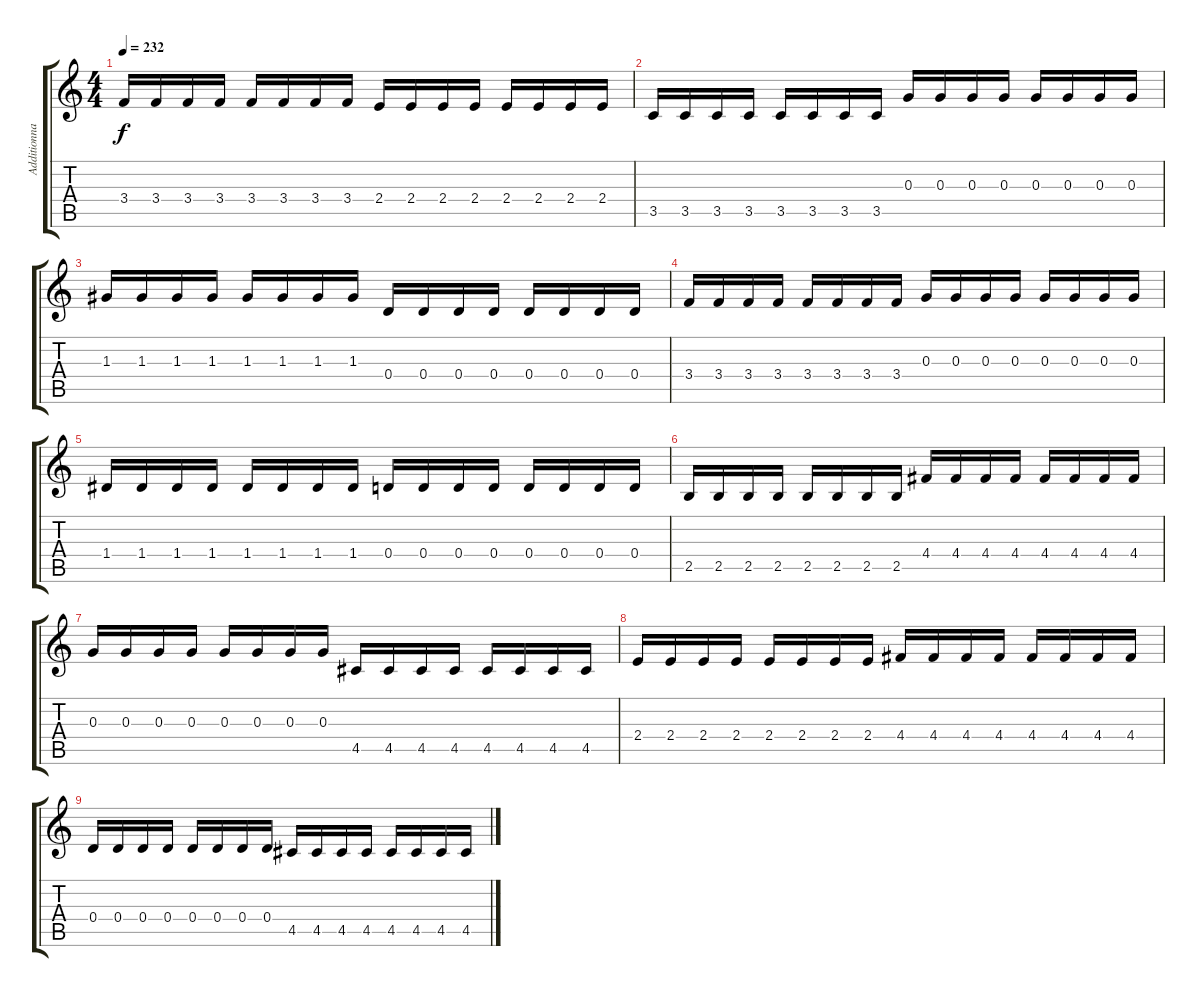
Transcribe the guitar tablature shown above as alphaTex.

\track ("Additionnal Lead Guitar" "Additionna") {instrument overdrivenguitar}
\staff {score tabs}
\tuning (E4 B3 G3 D3 A2 E2) {hide}
\ts (4 4)
\tempo 232
\clef g2
\ks c
3.4.16{dy f} 3.4.16 3.4.16 3.4.16 3.4.16 3.4.16 3.4.16 3.4.16 2.4.16 2.4.16 2.4.16 2.4.16 2.4.16 2.4.16 2.4.16 2.4.16 |
3.5.16 3.5.16 3.5.16 3.5.16 3.5.16 3.5.16 3.5.16 3.5.16 0.3.16 0.3.16 0.3.16 0.3.16 0.3.16 0.3.16 0.3.16 0.3.16 |
1.3.16 1.3.16 1.3.16 1.3.16 1.3.16 1.3.16 1.3.16 1.3.16 0.4.16 0.4.16 0.4.16 0.4.16 0.4.16 0.4.16 0.4.16 0.4.16 |
3.4.16 3.4.16 3.4.16 3.4.16 3.4.16 3.4.16 3.4.16 3.4.16 0.3.16 0.3.16 0.3.16 0.3.16 0.3.16 0.3.16 0.3.16 0.3.16 |
1.4.16 1.4.16 1.4.16 1.4.16 1.4.16 1.4.16 1.4.16 1.4.16 0.4.16 0.4.16 0.4.16 0.4.16 0.4.16 0.4.16 0.4.16 0.4.16 |
2.5.16 2.5.16 2.5.16 2.5.16 2.5.16 2.5.16 2.5.16 2.5.16 4.4.16 4.4.16 4.4.16 4.4.16 4.4.16 4.4.16 4.4.16 4.4.16 |
0.3.16 0.3.16 0.3.16 0.3.16 0.3.16 0.3.16 0.3.16 0.3.16 4.5.16 4.5.16 4.5.16 4.5.16 4.5.16 4.5.16 4.5.16 4.5.16 |
2.4.16 2.4.16 2.4.16 2.4.16 2.4.16 2.4.16 2.4.16 2.4.16 4.4.16 4.4.16 4.4.16 4.4.16 4.4.16 4.4.16 4.4.16 4.4.16 |
0.4.16 0.4.16 0.4.16 0.4.16 0.4.16 0.4.16 0.4.16 0.4.16 4.5.16 4.5.16 4.5.16 4.5.16 4.5.16 4.5.16 4.5.16 4.5.16
